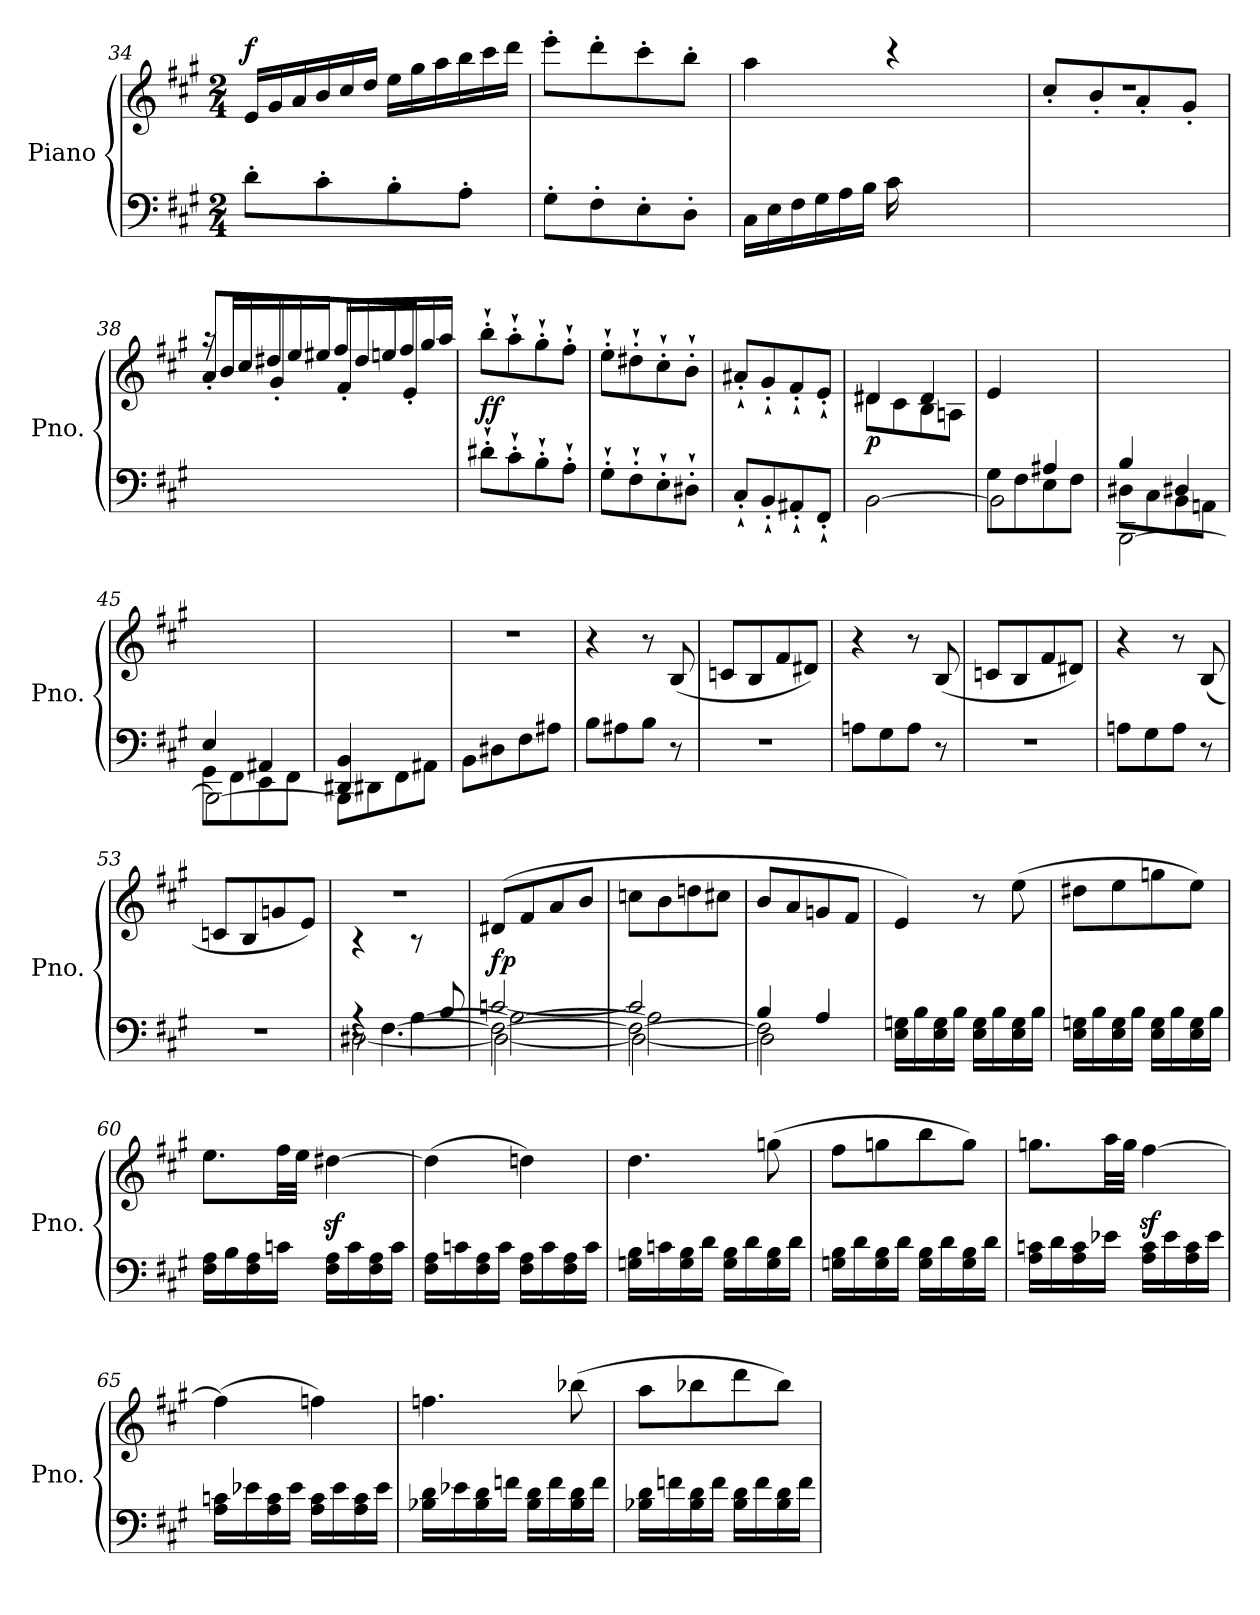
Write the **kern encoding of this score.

**kern	**kern	**dynam
*part1	*part1	*part1
*staff2	*staff1	*staff1/2
*I"Piano	*	*
*I'Pno.	*	*
*clefF4	*clefG2	*
*k[f#c#g#]	*k[f#c#g#]	*
*M2/4	*M2/4	*
*	*Xtuplet	*
=34	=34	=34
!	!	!LO:DY:a
8d'\L	24e/LL	f
.	24g#/	.
.	24a/	.
8c#'\	24b/	.
.	24cc#/	.
.	24dd/JJ	.
8B'\	24ee\LL	.
.	24gg#\	.
.	24aa\	.
8A'\J	24bb\	.
.	24ccc#\	.
.	24ddd\JJ	.
!!LO:PB:g=z
=35	=35	=35
8G#'\L	8eee'\L	.
8F#'\	8ddd'\	.
8E'\	8ccc#'\	.
8D'\J	8bb'\J	.
=36	=36	=36
*Xtuplet	*	*
*	*^	*
24C#\LL	4aa\	24%7ryy	.
24E\	.	.	.
24F#\	.	.	.
24G#\	.	.	.
24A\	.	.	.
24B\JJ	.	.	.
24c#\LL	4r	.	.
24%5ryy	.	24e\	.
.	.	24f#\	.
.	.	24g#\	.
.	.	24a\	.
.	.	24b\JJ	.
=37	=37	=37	=37
2ryy	2rdd	8cc#'/L	.
.	.	8b'/	.
.	.	8a'/	.
.	.	8g#'/J	.
=38	=38	=38	=38
2ryy	24raa	8a'/L	.
.	24b/LL	.	.
.	24cc#/	.	.
.	24dd#X/	8g#'/	.
.	24ee/	.	.
.	24ee#X/JJ	.	.
.	24ff#/LL	8f#'/	.
.	24dd#/	.	.
.	24een/	.	.
.	24ff#/	8e'/J	.
.	24gg#/	.	.
.	24aa/JJ	.	.
*	*v	*v	*
!!LO:LB:g=z
=39	=39	=39
!	!	!LO:DY:b
8d#X`'\L	8bb`'\L	ff
8c#`'\	8aa`'\	.
8B`'\	8gg#`'\	.
8A`'\J	8ff#`'\J	.
=40	=40	=40
8G#`'\L	8ee`'\L	.
8F#`'\	8dd#X`'\	.
8E`'\	8cc#`'\	.
8D#X`'\J	8b`'\J	.
=41	=41	=41
8C#`'/L	8a#X`'/L	.
8BB`'/	8g#`'/	.
8AA#X`'/	8f#`'/	.
8FF#`'/J	8e`'/J	.
=42	=42	=42
*	*^	*
!	!	!	!LO:DY:b
[2BB\	4d#X/	8d#X\L	p
.	.	8c#\	.
.	4d#/	8B\	.
.	.	8An\J	.
*	*v	*v	*
=43	=43	=43
*^	*	*
*	*^	*	*
4ryy	8G#\L	2BB\]	(4e/	.
.	8F#\	.	.	.
4A#X/	8E\	.	4ryy	.
.	8F#\J	.	.	.
=44	=44	=44	=44	=44
4B/	8D#X\L	[2BBB\	2ryy	.
.	8C#\	.	.	.
4D#X/	8BB\	.	.	.
.	8AAn\J	.	.	.
!!LO:LB:g=z
=45	=45	=45	=45	=45
4E/	8GG#\L	2BBB\_	2ryy	.
.	8FF#\	.	.	.
4AA#X/	8EE\	.	.	.
.	8FF#\J	.	.	.
=46	=46	=46	=46	=46
4DD#X/ 4BB/)	2ryy	8BBB\L]	4ryy	.
.	.	8DD#X\	.	.
4ryy	.	8FF#\	4ryy	.
.	.	8AA#X\J	.	.
*v	*v	*v	*	*
=47	=47	=47
8BB\L	2r	.
8D#X\	.	.
8F#\	.	.
8A#X\J	.	.
=48	=48	=48
!	!	!LO:DY:a
8B\L	4r	other-dynamics
8A#X\	.	.
8B\J	8r	.
8r	(8B/	.
=49	=49	=49
2r	8cn/L	.
.	8B/	.
.	8f#/	.
.	8d#X/J)	.
=50	=50	=50
8An\L	4r	.
8G#\	.	.
8A\J	8r	.
8r	(8B/	.
!!LO:LB:g=z
=51	=51	=51
2r	8cn/L	.
.	8B/	.
.	8f#/	.
.	8d#X/J)	.
=52	=52	=52
8An\L	4r	.
8G#\	.	.
8A\J	8r	.
8r	(8B/	.
=53	=53	=53
2r	8cn/L	.
.	8B/	.
.	8gn/	.
.	8e/J)	.
=54	=54	=54
*^	*	*
*	*^	*	*
*	*	*^	*	*
8r	[2D#X\	4rA	4raa	2r	.
[4.F#\	.	.	.	.	.
.	.	[4A\	8raa	.	.
.	.	.	8B/	.	.
=55	=55	=55	=55	=55	=55
!	!	!	!	!	!LO:DY:a=2
2F#\_	2D#\_	2A\_	[2cn/	(8d#X/L	fp
.	.	.	.	8f#/	.
.	.	.	.	8a/	.
.	.	.	.	8b/J	.
=56	=56	=56	=56	=56	=56
2F#\_	2D#\_	2A\]	2c/]	8ccn\L	.
.	.	.	.	8b\	.
.	.	.	.	8ddn\	.
.	.	.	.	8cc#X\J	.
*	*	*v	*v	*	*
=57	=57	=57	=57	=57
2F#\]	2D#\]	4B/	8b/L	.
.	.	.	8a/	.
.	.	4A/	8gn/	.
.	.	.	8f#/J	.
*v	*v	*v	*	*
!!LO:LB:g=z
=58	=58	=58
16E\ 16Gn\LL	4e/)	.
16B\	.	.
16E\ 16G\	.	.
16B\JJ	.	.
16E\ 16G\LL	8r	.
16B\	.	.
!	!	!LO:DY:b
16E\ 16G\	(8ee\	other-dynamics
16B\JJ	.	.
=59	=59	=59
16E\ 16Gn\LL	8dd#X\L	.
16B\	.	.
16E\ 16G\	8ee\	.
16B\JJ	.	.
16E\ 16G\LL	8ggn\	.
16B\	.	.
16E\ 16G\	8ee\J)	.
16B\JJ	.	.
=60	=60	=60
16F#\ 16A\LL	8.ee\L	.
16B\	.	.
16F#\ 16A\	.	.
16cn\JJ	32ff#\LL	.
.	32ee\JJJ	.
16F#\ 16A\LL	[4dd#Xz<\	.
16c\	.	.
16F#\ 16A\	.	.
16c\JJ	.	.
=61	=61	=61
16F#\ 16A\LL	(4dd#\]	.
16cn\	.	.
16F#\ 16A\	.	.
16c\JJ	.	.
16F#\ 16A\LL	4ddn\)	.
16c\	.	.
16F#\ 16A\	.	.
16c\JJ	.	.
!!LO:LB:g=z
=62	=62	=62
16Gn\ 16B\LL	4.dd\	.
16cn\	.	.
16G\ 16B\	.	.
16d\JJ	.	.
16G\ 16B\LL	.	.
16d\	.	.
16G\ 16B\	(8ggn\	.
16d\JJ	.	.
=63	=63	=63
16Gn\ 16B\LL	8ff#\L	.
16d\	.	.
16G\ 16B\	8ggn\	.
16d\JJ	.	.
16G\ 16B\LL	8bb\	.
16d\	.	.
16G\ 16B\	8gg\J)	.
16d\JJ	.	.
=64	=64	=64
16A\ 16cn\LL	8.ggn\L	.
16d\	.	.
16A\ 16c\	.	.
16e-X\JJ	32aa\LL	.
.	32gg\JJJ	.
16A\ 16c\LL	[4ff#z<\	.
16e-\	.	.
16A\ 16c\	.	.
16e-\JJ	.	.
!!LO:PB:g=z
=65	=65	=65
16A\ 16cn\LL	(4ff#\]	.
16e-X\	.	.
16A\ 16c\	.	.
16e-\JJ	.	.
16A\ 16c\LL	4ffn\)	.
16e-\	.	.
16A\ 16c\	.	.
16e-\JJ	.	.
=66	=66	=66
16B-X\ 16d\LL	4.ffn\	.
16e-X\	.	.
16B-\ 16d\	.	.
16fn\JJ	.	.
16B-\ 16d\LL	.	.
16f\	.	.
16B-\ 16d\	(8bb-X\	.
16f\JJ	.	.
=67	=67	=67
16B-X\ 16d\LL	8aa\L	.
16fn\	.	.
16B-\ 16d\	8bb-X\	.
16f\JJ	.	.
16B-\ 16d\LL	8ddd\	.
16f\	.	.
16B-\ 16d\	8bb-\J)	.
16f\JJ	.	.
=	=	=
*-	*-	*-
